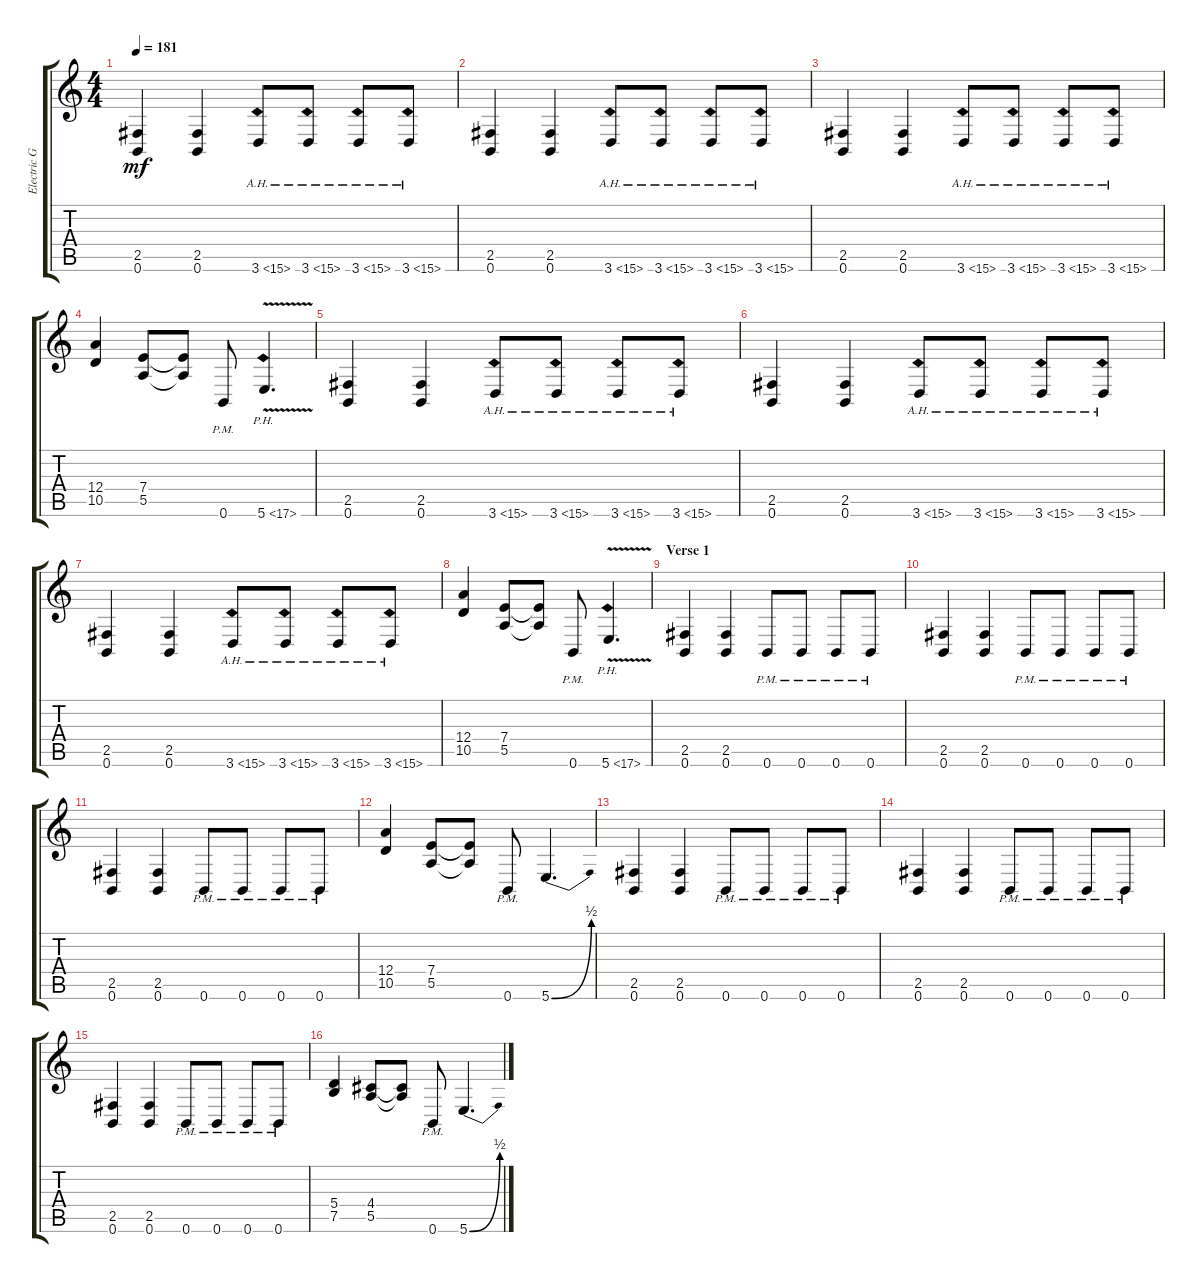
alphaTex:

\track ("Electric Guitar" "Electric G") {instrument distortionguitar}
\staff {score tabs}
\tuning (B3 Gb3 D3 A2 E2 B1) {hide}
\ts (4 4)
\tempo 181
\clef g2
\ks c
(2.5 0.6).4{dy mf} (2.5 0.6).4 3.6{ah 12}.8 3.6{ah 12}.8 3.6{ah 12}.8 3.6{ah 12}.8 |
(2.5 0.6).4 (2.5 0.6).4 3.6{ah 12}.8 3.6{ah 12}.8 3.6{ah 12}.8 3.6{ah 12}.8 |
(2.5 0.6).4 (2.5 0.6).4 3.6{ah 12}.8 3.6{ah 12}.8 3.6{ah 12}.8 3.6{ah 12}.8 |
(12.4 10.5).4 (7.4 5.5).8 (7.4{t} 5.5{t}).8 0.6{pm}.8 5.6{ph 12 v}.4{d} |
(2.5 0.6).4 (2.5 0.6).4 3.6{ah 12}.8 3.6{ah 12}.8 3.6{ah 12}.8 3.6{ah 12}.8 |
(2.5 0.6).4 (2.5 0.6).4 3.6{ah 12}.8 3.6{ah 12}.8 3.6{ah 12}.8 3.6{ah 12}.8 |
(2.5 0.6).4 (2.5 0.6).4 3.6{ah 12}.8 3.6{ah 12}.8 3.6{ah 12}.8 3.6{ah 12}.8 |
(12.4 10.5).4 (7.4 5.5).8 (7.4{t} 5.5{t}).8 0.6{pm}.8 5.6{ph 12 v}.4{d} |
\section ("" "Verse 1")
(2.5 0.6).4 (2.5 0.6).4 0.6{pm}.8 0.6{pm}.8 0.6{pm}.8 0.6{pm}.8 |
(2.5 0.6).4 (2.5 0.6).4 0.6{pm}.8 0.6{pm}.8 0.6{pm}.8 0.6{pm}.8 |
(2.5 0.6).4 (2.5 0.6).4 0.6{pm}.8 0.6{pm}.8 0.6{pm}.8 0.6{pm}.8 |
(12.4 10.5).4 (7.4 5.5).8 (7.4{t} 5.5{t}).8 0.6{pm}.8 5.6{be (bend 0 0 60 2)}.4{d} |
(2.5 0.6).4 (2.5 0.6).4 0.6{pm}.8 0.6{pm}.8 0.6{pm}.8 0.6{pm}.8 |
(2.5 0.6).4 (2.5 0.6).4 0.6{pm}.8 0.6{pm}.8 0.6{pm}.8 0.6{pm}.8 |
(2.5 0.6).4 (2.5 0.6).4 0.6{pm}.8 0.6{pm}.8 0.6{pm}.8 0.6{pm}.8 |
(5.4 7.5).4 (4.4 5.5).8 (4.4{t} 5.5{t}).8 0.6{pm}.8 5.6{be (bend 0 0 60 2)}.4{d}
